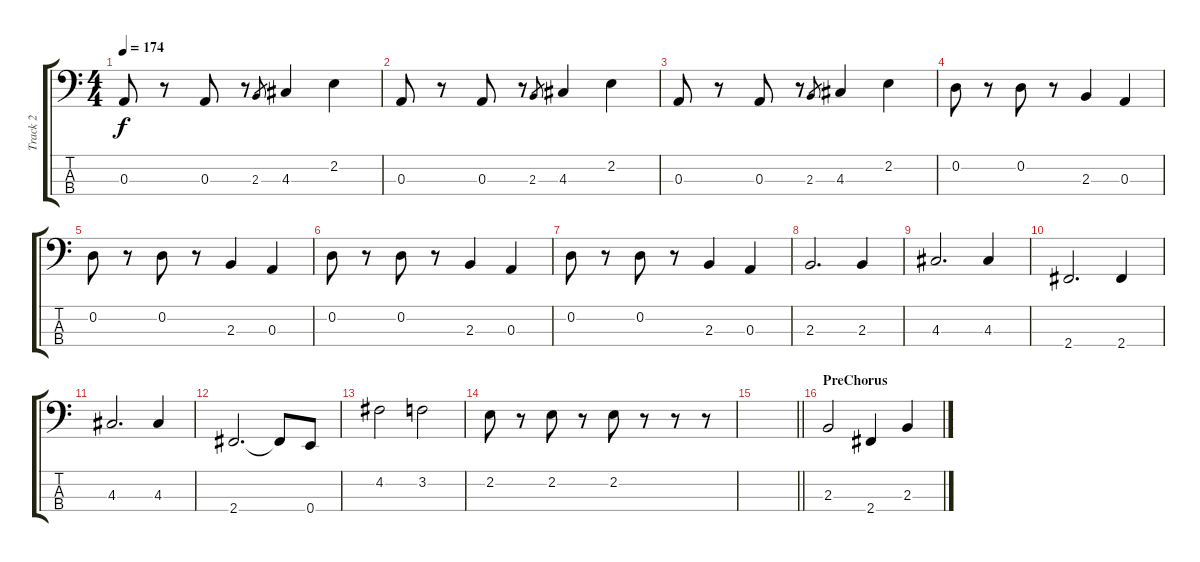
\track ("Track 2" "Track 2") {instrument electricbassfinger}
\staff {score tabs}
\tuning (G2 D2 A1 E1) {hide}
\ts (4 4)
\tempo 174
\clef f4
\ks c
0.3.8{dy f} r.8 0.3.8 r.8 2.3.8{gr} 4.3.4 2.2.4 |
0.3.8 r.8 0.3.8 r.8 2.3.8{gr} 4.3.4 2.2.4 |
0.3.8 r.8 0.3.8 r.8 2.3.8{gr} 4.3.4 2.2.4 |
0.2.8 r.8 0.2.8 r.8 2.3.4 0.3.4 |
0.2.8 r.8 0.2.8 r.8 2.3.4 0.3.4 |
0.2.8 r.8 0.2.8 r.8 2.3.4 0.3.4 |
0.2.8 r.8 0.2.8 r.8 2.3.4 0.3.4 |
2.3.2{d} 2.3.4 |
4.3.2{d} 4.3.4 |
2.4.2{d} 2.4.4 |
4.3.2{d} 4.3.4 |
2.4.2{d} 2.4{t}.8 0.4.8 |
4.2.2 3.2.2 |
2.2.8 r.8 2.2.8 r.8 2.2.8 r.8 r.8 r.8 |
\barLineRight lightlight
|
\section ("" "PreChorus")
2.3.2 2.4.4 2.3.4
